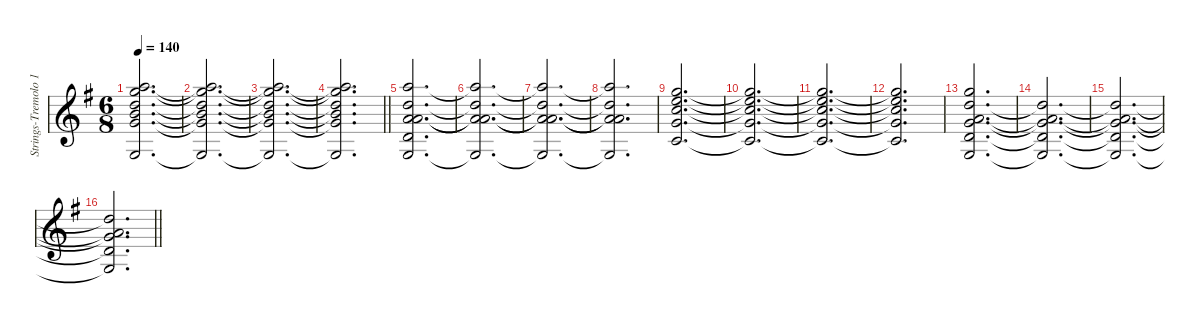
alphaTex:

\defaultSystemsLayout 8
\hideDynamics
\bracketExtendMode groupsimilarinstruments
\firstSystemTrackNameMode fullname
\otherSystemsTrackNameOrientation horizontal
\track ("Strings-Tremolo 1" "vln.") {defaultSystemsLayout 16 instrument tremolostrings}
\staff {score}
\tuning (E4 B3 G3 D3 A2 E2)
\ts (6 8)
\tempo 140
\clef g2
\ks g
(17.1{t acc forcenatural} 20.2{t acc forcenatural} 19.3{t acc forcenatural} 21.4{t acc forcenatural} 22.5{t acc forcenatural} 15.6{t acc forcenatural}).2{d dy f beam Up} |
(17.1{t acc forcenatural} 20.2{t acc forcenatural} 19.3{t acc forcenatural} 21.4{t acc forcenatural} 22.5{t acc forcenatural} 15.6{t acc forcenatural}).2{d beam Up} |
(17.1{t acc forcenatural} 20.2{t acc forcenatural} 19.3{t acc forcenatural} 21.4{t acc forcenatural} 22.5{t acc forcenatural} 15.6{t acc forcenatural}).2{d beam Up} |
\barLineRight lightlight
(17.1{t acc forcenatural} 20.2{t acc forcenatural} 19.3{t acc forcenatural} 21.4{t acc forcenatural} 22.5{t acc forcenatural} 15.6{t acc forcenatural}).2{d beam Up} |
(17.1{acc forcenatural} 15.2{acc forcenatural} 14.3{acc forcenatural} 19.4{acc forcenatural} 17.5{acc forcenatural} 15.6{acc forcenatural}).2{d beam Up} |
(17.1{t acc forcenatural} 15.2{t acc forcenatural} 14.3{t acc forcenatural} 19.4{t acc forcenatural} 15.6{t acc forcenatural}).2{d beam Up} |
(17.1{t acc forcenatural} 15.2{t acc forcenatural} 14.3{t acc forcenatural} 19.4{t acc forcenatural} 15.6{t acc forcenatural}).2{d beam Up} |
(17.1{t acc forcenatural} 15.2{t acc forcenatural} 14.3{t acc forcenatural} 19.4{t acc forcenatural} 15.6{t acc forcenatural}).2{d beam Up} |
(15.1{acc forcenatural} 17.2{acc forcenatural} 17.3{acc forcenatural} 17.4{acc forcenatural} 15.5{acc forcenatural}).2{d beam Up} |
(15.1{t acc forcenatural} 17.2{t acc forcenatural} 17.3{t acc forcenatural} 17.4{t acc forcenatural} 15.5{t acc forcenatural}).2{d beam Up} |
(15.1{t acc forcenatural} 17.2{t acc forcenatural} 17.3{t acc forcenatural} 17.4{t acc forcenatural} 15.5{t acc forcenatural}).2{d beam Up} |
(15.1{t acc forcenatural} 17.2{t acc forcenatural} 17.3{t acc forcenatural} 17.4{t acc forcenatural} 15.5{t acc forcenatural}).2{d beam Up} |
(15.1{acc forcenatural} 15.2{acc forcenatural} 14.3{acc forcenatural} 17.4{acc forcenatural} 17.5{acc forcenatural} 15.6{acc forcenatural}).2{d beam Up} |
(15.2{t acc forcenatural} 14.3{t acc forcenatural} 17.4{t acc forcenatural} 17.5{t acc forcenatural} 15.6{t acc forcenatural}).2{d beam Up} |
(15.2{t acc forcenatural} 14.3{t acc forcenatural} 17.4{t acc forcenatural} 17.5{t acc forcenatural} 15.6{t acc forcenatural}).2{d beam Up} |
\barLineRight lightlight
(15.2{t acc forcenatural} 14.3{t acc forcenatural} 17.4{t acc forcenatural} 17.5{t acc forcenatural} 15.6{t acc forcenatural}).2{d beam Up}
